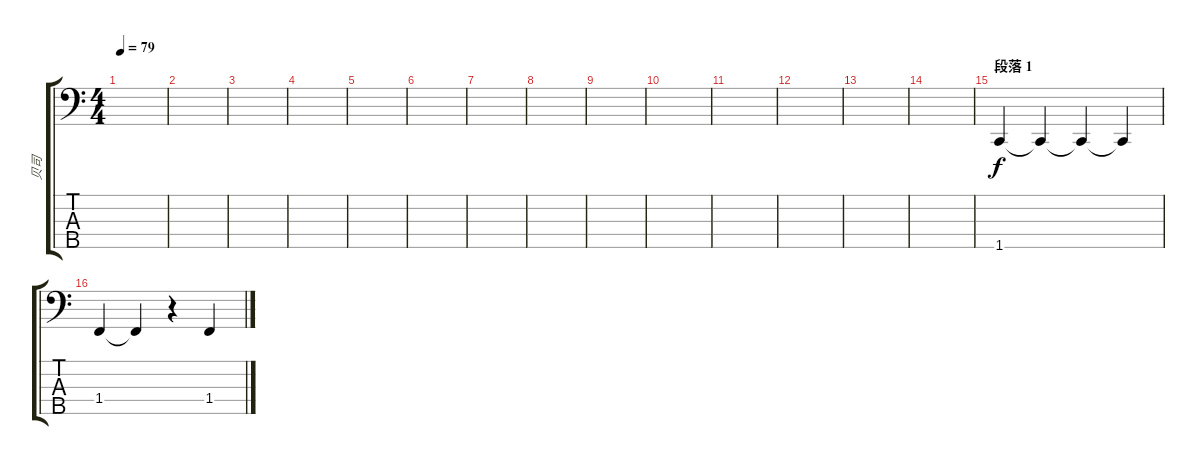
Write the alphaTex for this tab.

\track ("贝司" "贝司") {instrument electricbassfinger}
\staff {score tabs}
\tuning (G2 D2 A1 E1 B0) {hide}
\ts (4 4)
\tempo 79
\clef f4
\ks c
|
|
|
|
|
|
|
|
|
|
|
|
|
|
\section ("" "段落 1")
1.5.4 1.5{t}.4 1.5{t}.4 1.5{t}.4 |
1.4.4 1.4{t}.4 r.4 1.4.4
